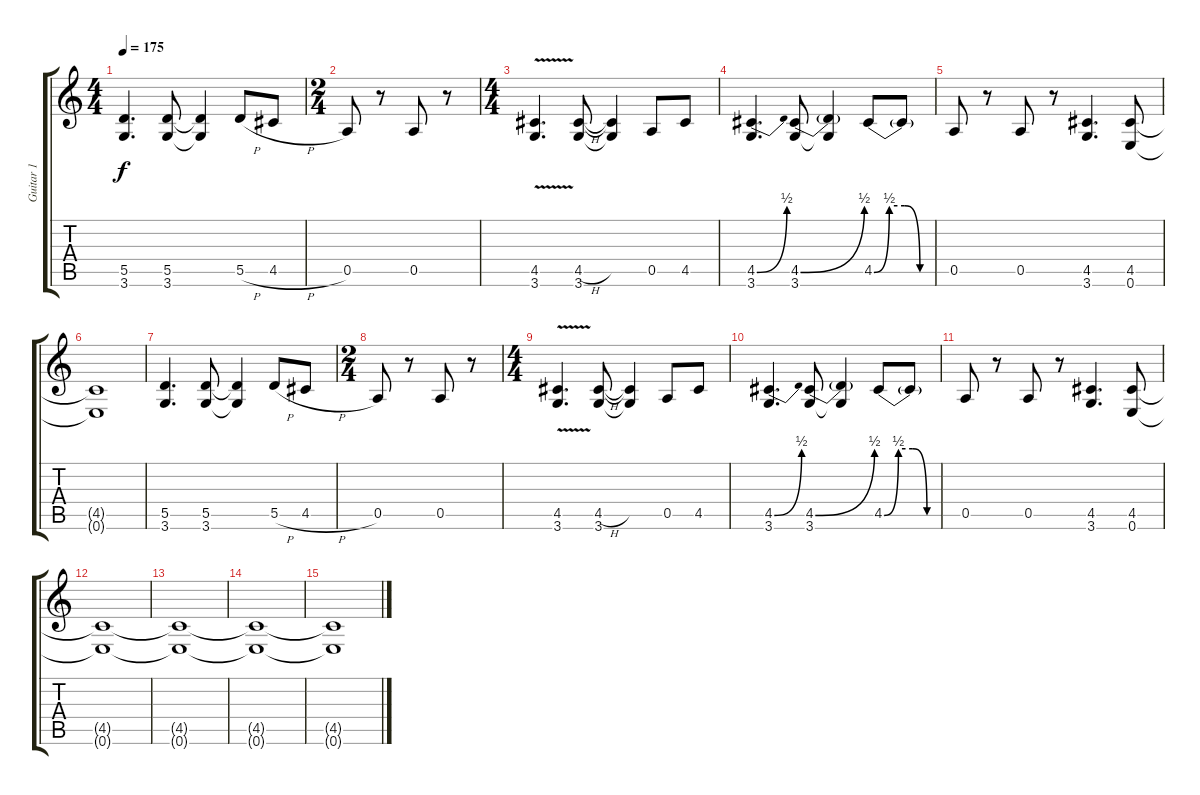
\track ("Guitar 1" "Guitar 1") {instrument electricguitarclean}
\staff {score tabs}
\tuning (E4 B3 G3 D3 A2 E2) {hide}
\ts (4 4)
\tempo 175
\clef g2
\ks c
(5.5 3.6).4{d dy f} (5.5 3.6).8 (5.5{t} 3.6{t}).4 5.5{h}.8 4.5{h}.8 |
\ts (2 4)
0.5.8 r.8 0.5.8 r.8 |
\ts (4 4)
(4.5{v} 3.6{v}).4{d} (4.5{h} 3.6).8 (4.5{t} 3.6{t}).4 0.5.8 4.5.8 |
(4.5{be (bend 0 0 60 2)} 3.6).4{d} (4.5{be (bend 0 0 60 2)} 3.6).8 (4.5{t} 3.6{t}).4 4.5{be (custom 0 0 15 2 30 2 45 0 60 0)}.8 4.5{t}.8 |
0.5.8 r.8 0.5.8 r.8 (4.5 3.6).4{d} (4.5 0.6).8 |
(4.5{t} 0.6{t}).1 |
(5.5 3.6).4{d} (5.5 3.6).8 (5.5{t} 3.6{t}).4 5.5{h}.8 4.5{h}.8 |
\ts (2 4)
0.5.8 r.8 0.5.8 r.8 |
\ts (4 4)
(4.5{v} 3.6{v}).4{d} (4.5{h} 3.6).8 (4.5{t} 3.6{t}).4 0.5.8 4.5.8 |
(4.5{be (bend 0 0 60 2)} 3.6).4{d} (4.5{be (bend 0 0 60 2)} 3.6).8 (4.5{t} 3.6{t}).4 4.5{be (custom 0 0 15 2 30 2 45 0 60 0)}.8 4.5{t}.8 |
0.5.8 r.8 0.5.8 r.8 (4.5 3.6).4{d} (4.5 0.6).8 |
(4.5{t} 0.6{t}).1 |
(4.5{t} 0.6{t}).1 |
(4.5{t} 0.6{t}).1 |
(4.5{t} 0.6{t}).1
